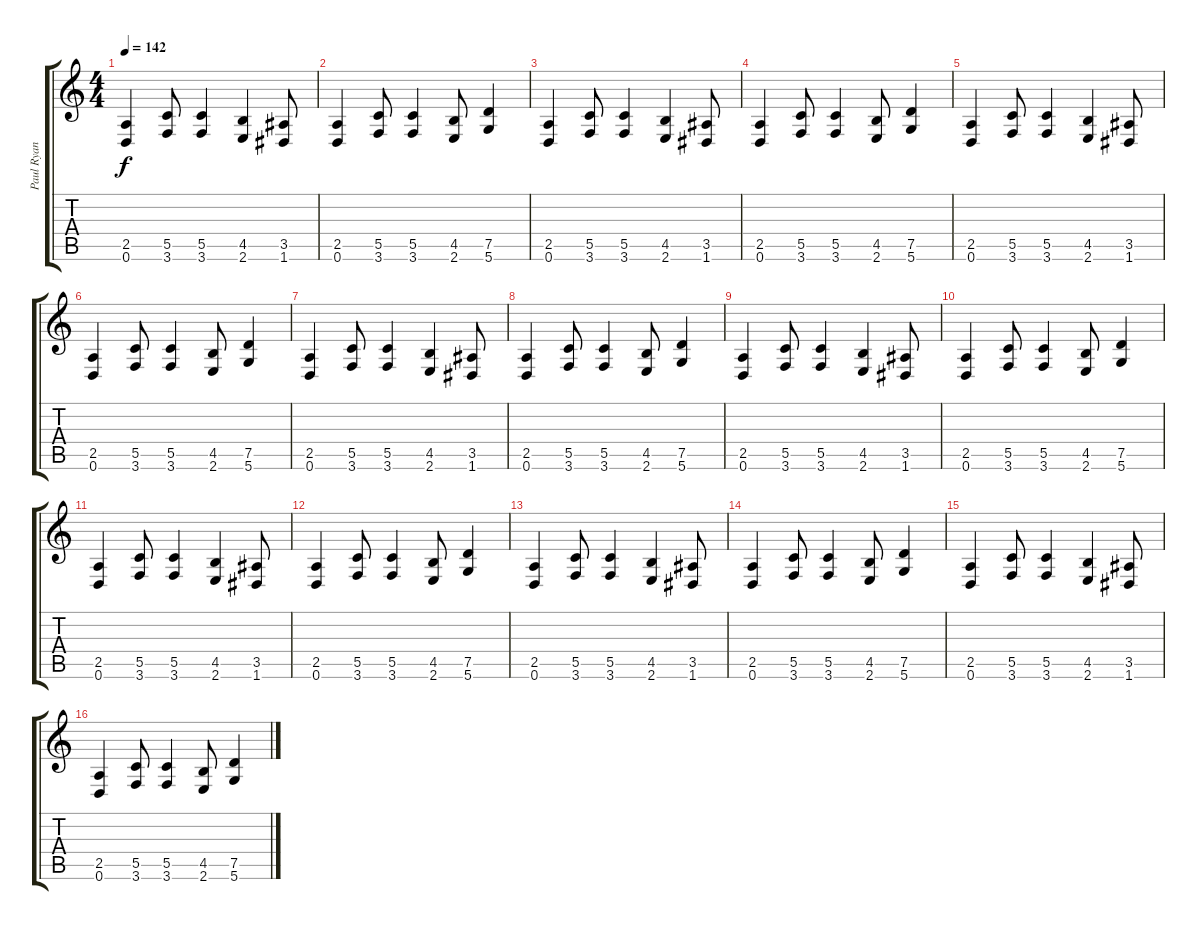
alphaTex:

\track ("Paul Ryan (Guitar)" "Paul Ryan ") {instrument distortionguitar}
\staff {score tabs}
\tuning (D4 A3 F3 C3 G2 D2) {hide}
\ts (4 4)
\tempo 142
\clef g2
\ks c
(2.5 0.6).4{dy f} (5.5 3.6).8 (5.5 3.6).4 (4.5 2.6).4 (3.5 1.6).8 |
(2.5 0.6).4 (5.5 3.6).8 (5.5 3.6).4 (4.5 2.6).8 (7.5 5.6).4 |
(2.5 0.6).4 (5.5 3.6).8 (5.5 3.6).4 (4.5 2.6).4 (3.5 1.6).8 |
(2.5 0.6).4 (5.5 3.6).8 (5.5 3.6).4 (4.5 2.6).8 (7.5 5.6).4 |
(2.5 0.6).4 (5.5 3.6).8 (5.5 3.6).4 (4.5 2.6).4 (3.5 1.6).8 |
(2.5 0.6).4 (5.5 3.6).8 (5.5 3.6).4 (4.5 2.6).8 (7.5 5.6).4 |
(2.5 0.6).4 (5.5 3.6).8 (5.5 3.6).4 (4.5 2.6).4 (3.5 1.6).8 |
(2.5 0.6).4 (5.5 3.6).8 (5.5 3.6).4 (4.5 2.6).8 (7.5 5.6).4 |
(2.5 0.6).4 (5.5 3.6).8 (5.5 3.6).4 (4.5 2.6).4 (3.5 1.6).8 |
(2.5 0.6).4 (5.5 3.6).8 (5.5 3.6).4 (4.5 2.6).8 (7.5 5.6).4 |
(2.5 0.6).4 (5.5 3.6).8 (5.5 3.6).4 (4.5 2.6).4 (3.5 1.6).8 |
(2.5 0.6).4 (5.5 3.6).8 (5.5 3.6).4 (4.5 2.6).8 (7.5 5.6).4 |
(2.5 0.6).4 (5.5 3.6).8 (5.5 3.6).4 (4.5 2.6).4 (3.5 1.6).8 |
(2.5 0.6).4 (5.5 3.6).8 (5.5 3.6).4 (4.5 2.6).8 (7.5 5.6).4 |
(2.5 0.6).4 (5.5 3.6).8 (5.5 3.6).4 (4.5 2.6).4 (3.5 1.6).8 |
(2.5 0.6).4 (5.5 3.6).8 (5.5 3.6).4 (4.5 2.6).8 (7.5 5.6).4
